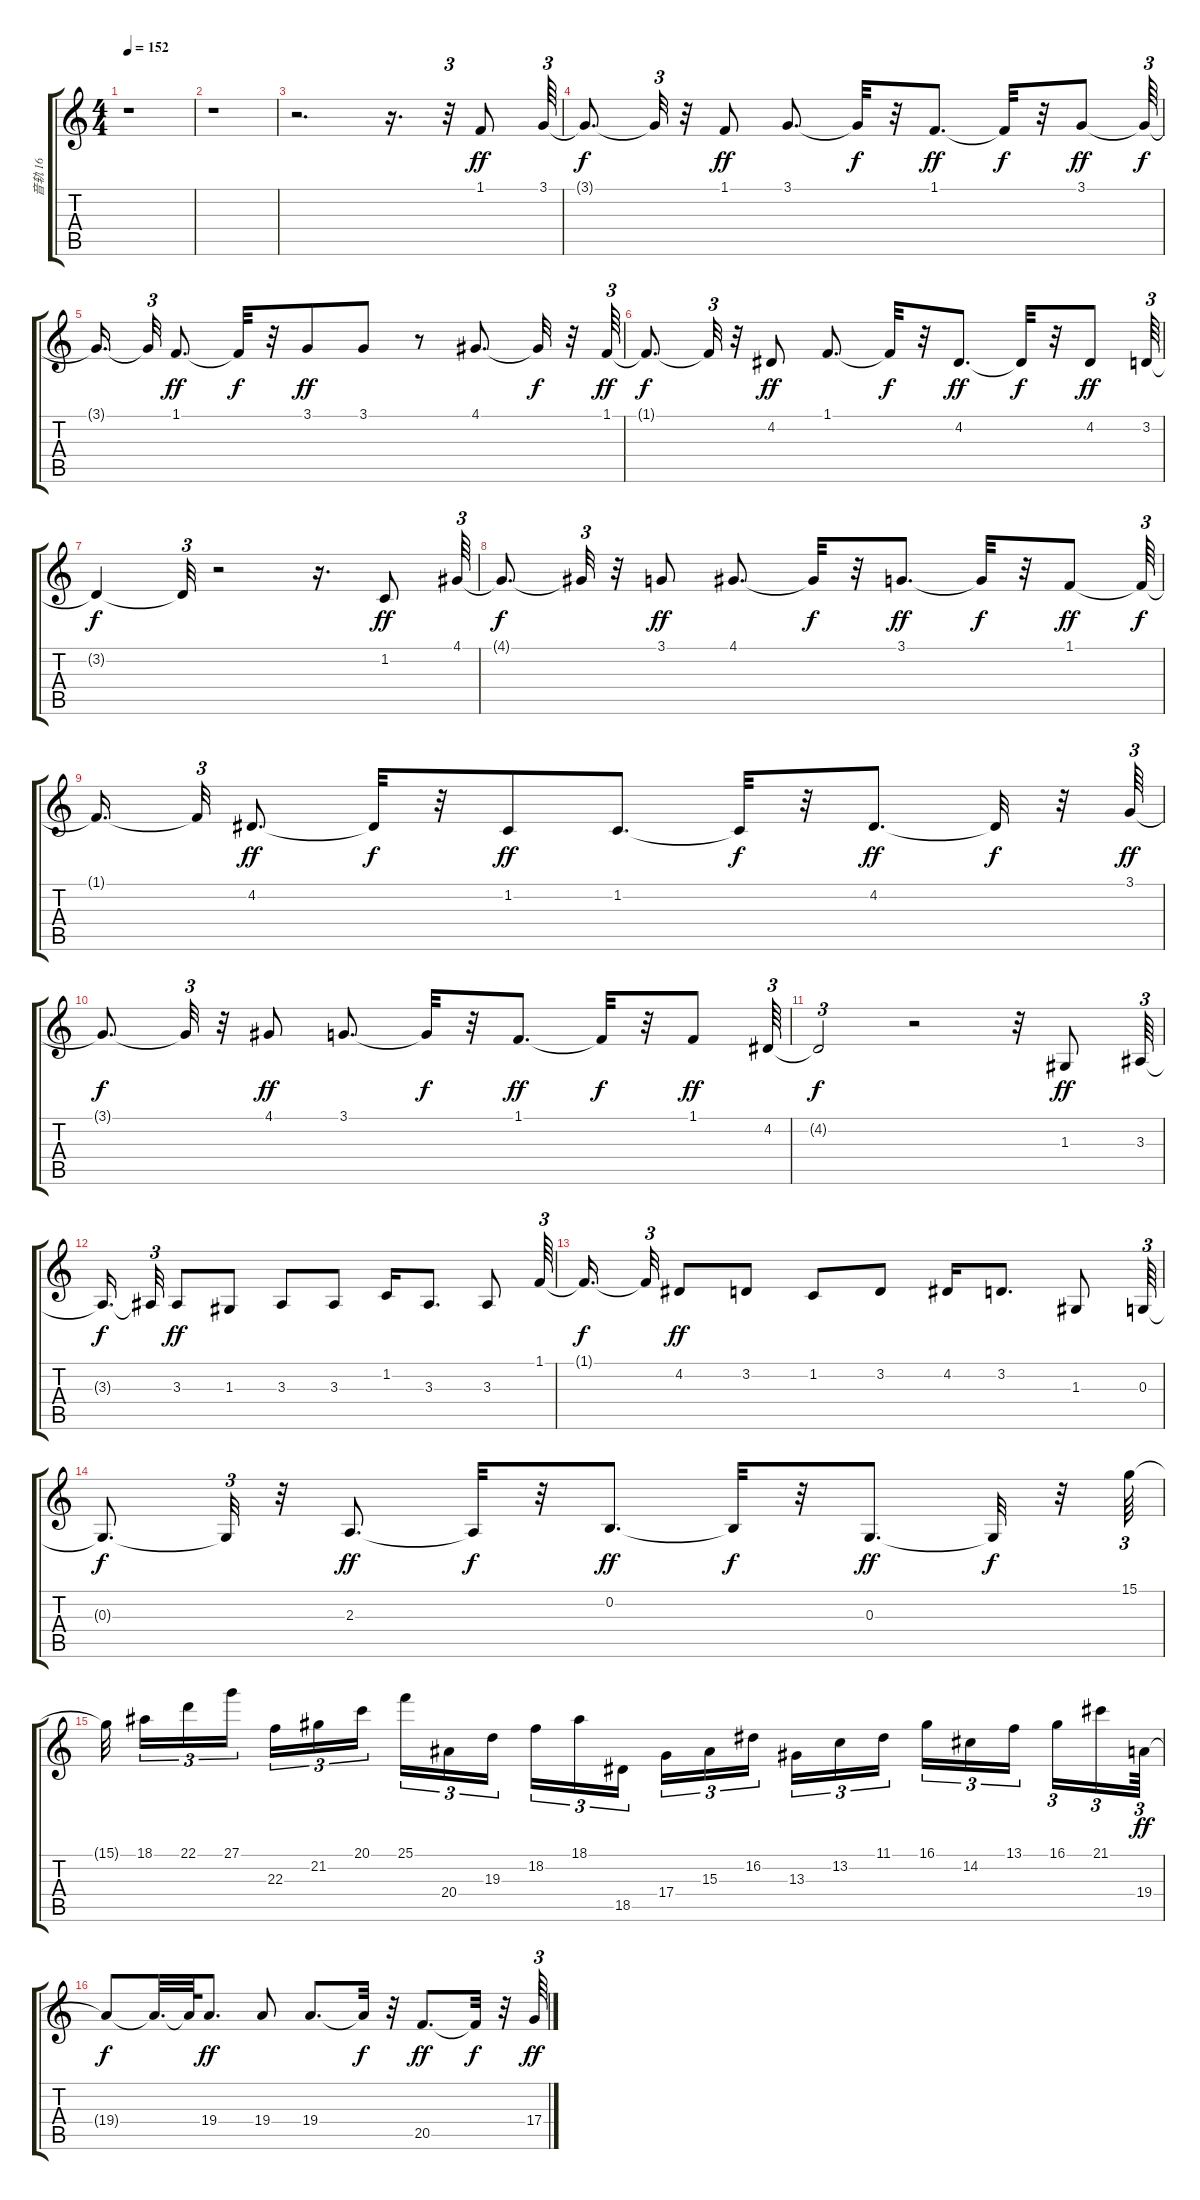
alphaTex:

\track ("音轨 16" "音轨 16") {instrument vibraphone}
\staff {score tabs}
\tuning (E4 B3 G3 D3 A2 E2) {hide}
\ts (4 4)
\tempo 152
\clef g2
\ks c
r.1{dy f} |
r.1 |
r.2{d} r.16{d} r.32{tu (3 2)} 1.1.8{dy ff balance 8 instrument choiraahs} 3.1.64{tu (3 2)} |
3.1{t}.8{d dy f} 3.1{t}.32{tu (3 2)} r.32 1.1.8{dy ff} 3.1.8{d} 3.1{t}.32{dy f} r.32 1.1.8{d dy ff} 1.1{t}.32{dy f} r.32 3.1.8{dy ff} 3.1{t}.64{tu (3 2) dy f} |
3.1{t}.16{d} 3.1{t}.32{tu (3 2)} 1.1.8{d dy ff} 1.1{t}.32{dy f} r.32 3.1.8{dy ff} 3.1.8 r.8 4.1.8{d} 4.1{t}.32{dy f} r.32 1.1.64{tu (3 2) dy ff} |
1.1{t}.8{d dy f} 1.1{t}.32{tu (3 2)} r.32 4.2.8{dy ff} 1.1.8{d} 1.1{t}.32{dy f} r.32 4.2.8{d dy ff} 4.2{t}.32{dy f} r.32 4.2.8{dy ff} 3.2.64{tu (3 2)} |
3.2{t}.4{dy f} 3.2{t}.32{tu (3 2)} r.2 r.16{d} 1.2.8{dy ff} 4.1.64{tu (3 2)} |
4.1{t}.8{d dy f} 4.1{t}.32{tu (3 2)} r.32 3.1.8{dy ff} 4.1.8{d} 4.1{t}.32{dy f} r.32 3.1.8{d dy ff} 3.1{t}.32{dy f} r.32 1.1.8{dy ff} 1.1{t}.64{tu (3 2) dy f} |
1.1{t}.16{d} 1.1{t}.32{tu (3 2)} 4.2.8{d dy ff} 4.2{t}.32{dy f} r.32 1.2.8{dy ff} 1.2.8{d} 1.2{t}.32{dy f} r.32 4.2.8{d dy ff} 4.2{t}.32{dy f} r.32 3.1.64{tu (3 2) dy ff} |
3.1{t}.8{d dy f} 3.1{t}.32{tu (3 2)} r.32 4.1.8{dy ff} 3.1.8{d} 3.1{t}.32{dy f} r.32 1.1.8{d dy ff} 1.1{t}.32{dy f} r.32 1.1.8{dy ff} 4.2.64{tu (3 2)} |
4.2{t}.2{tu (3 2) dy f} r.2 r.32 1.3.8{dy ff} 3.3.64{tu (3 2)} |
3.3{t}.16{d dy f} 3.3{t}.32{tu (3 2)} 3.3.8{dy ff} 1.3.8 3.3.8 3.3.8 1.2.16 3.3.8{d} 3.3.8 1.1.64{tu (3 2)} |
1.1{t}.16{d dy f} 1.1{t}.32{tu (3 2)} 4.2.8{dy ff} 3.2.8 1.2.8 3.2.8 4.2.16 3.2.8{d} 1.3.8 0.3.64{tu (3 2)} |
0.3{t}.8{d dy f} 0.3{t}.32{tu (3 2)} r.32 2.3.8{d dy ff} 2.3{t}.32{dy f} r.32 0.2.8{d dy ff} 0.2{t}.32{dy f} r.32 0.3.8{d dy ff} 0.3{t}.32{dy f} r.32 15.1.64{tu (3 2) balance 15 instrument vibraphone} |
15.1{t}.32 18.1.16{tu (3 2)} 22.1.16{tu (3 2)} 27.1.16{tu (3 2)} 22.3.16{tu (3 2)} 21.2.16{tu (3 2)} 20.1.16{tu (3 2)} 25.1.16{tu (3 2)} 20.4.16{tu (3 2)} 19.3.16{tu (3 2)} 18.2.16{tu (3 2)} 18.1.16{tu (3 2)} 18.5.16{tu (3 2)} 17.4.16{tu (3 2)} 15.3.16{tu (3 2)} 16.2.16{tu (3 2)} 13.3.16{tu (3 2)} 13.2.16{tu (3 2)} 11.1.16{tu (3 2)} 16.1.16{tu (3 2)} 14.2.16{tu (3 2)} 13.1.16{tu (3 2)} 16.1.16{tu (3 2)} 21.1.16{tu (3 2)} 19.4.64{tu (3 2) dy ff balance 8 instrument choiraahs} |
19.4{t}.8{dy f} 19.4{t}.32{d} 19.4{t}.64 19.4.8{d dy ff} 19.4.8 19.4.8{d} 19.4{t}.32{dy f} r.32 20.5.8{d dy ff} 20.5{t}.32{dy f} r.32 17.4.64{tu (3 2) dy ff}
